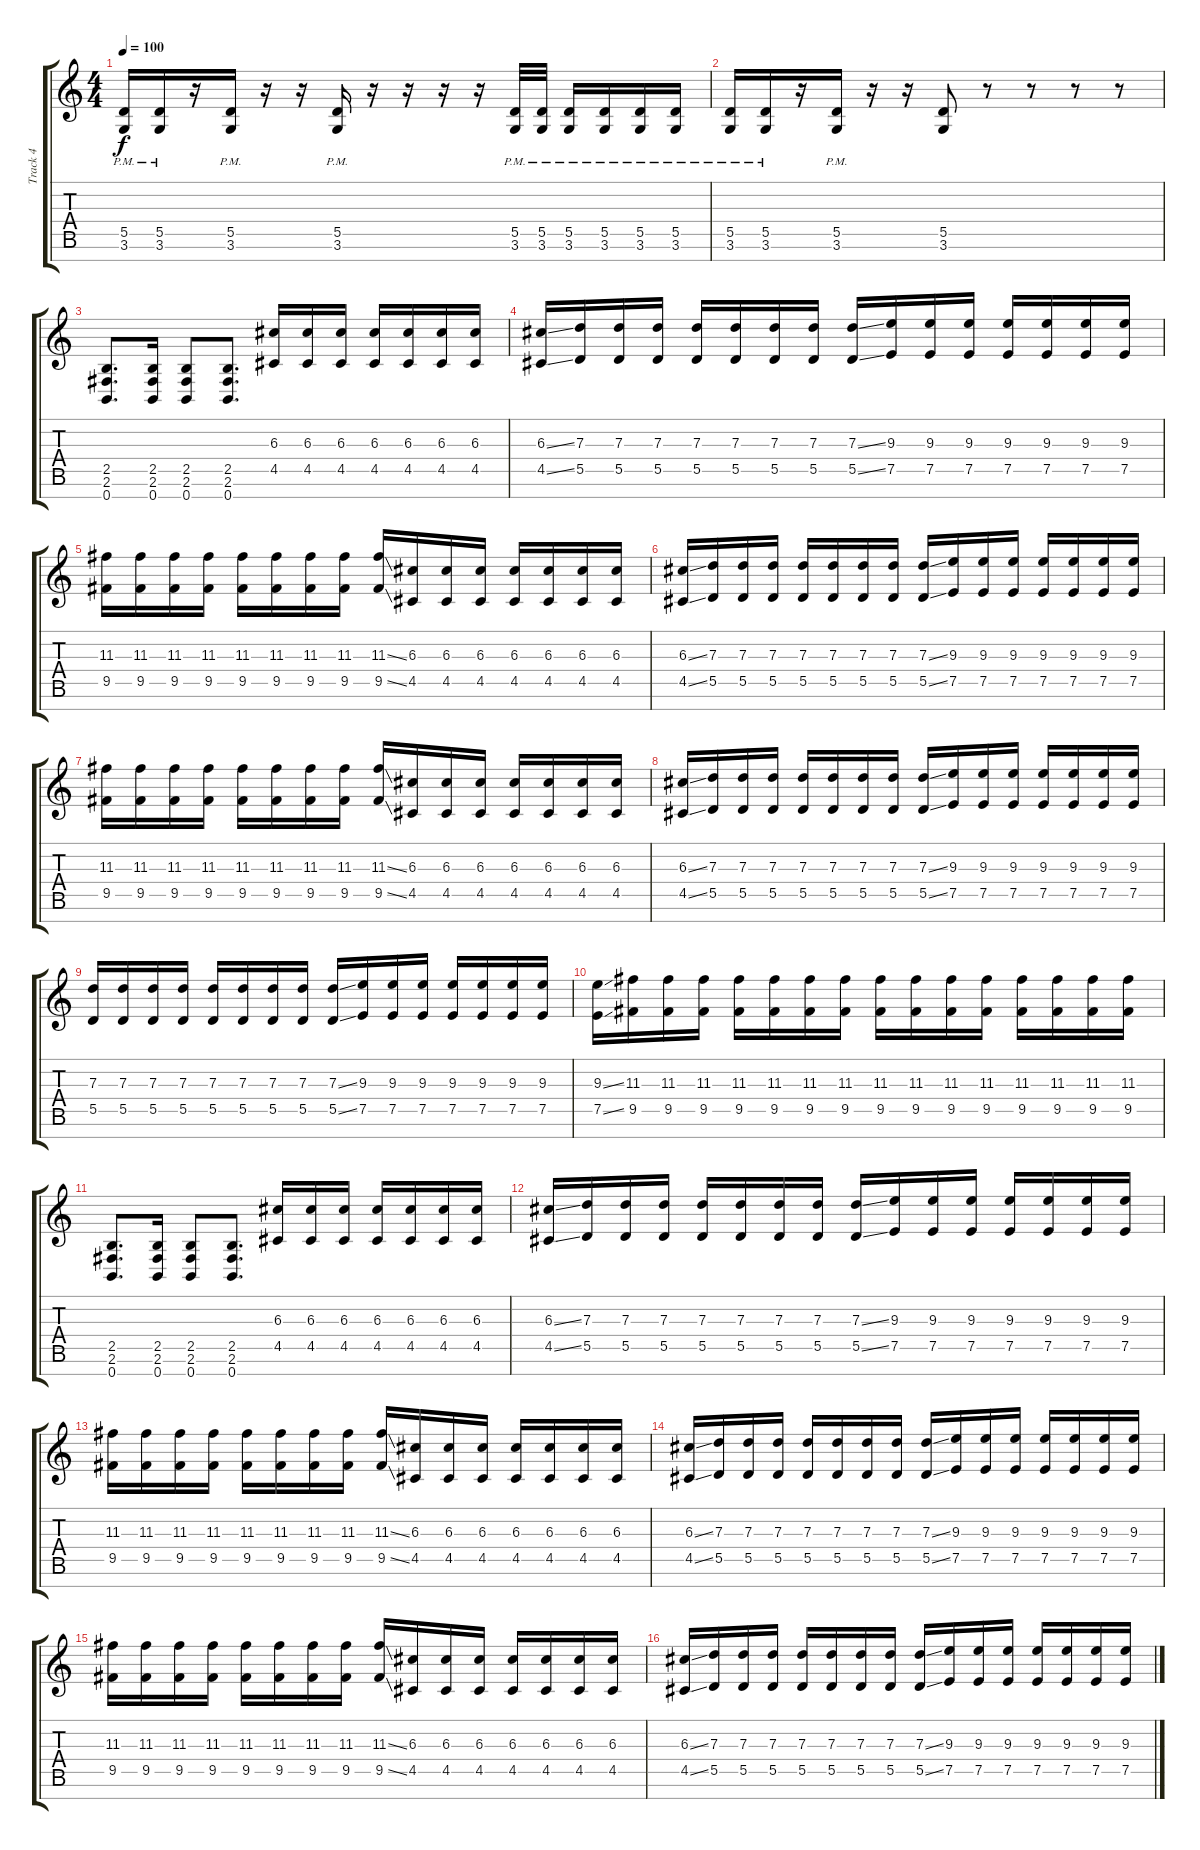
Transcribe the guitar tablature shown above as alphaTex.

\track ("Track 4" "Track 4") {instrument distortionguitar}
\staff {score tabs}
\tuning (E4 B3 G3 D3 A2 E2 B1) {hide}
\ts (4 4)
\tempo 100
\clef g2
\ks c
(5.5{pm} 3.6{pm}).16{dy f} (5.5{pm} 3.6{pm}).16 r.16 (5.5{pm} 3.6{pm}).16 r.16 r.16 (5.5{pm} 3.6{pm}).16 r.16 r.16 r.16 r.16 (5.5{pm} 3.6{pm}).32 (5.5{pm} 3.6{pm}).32 (5.5{pm} 3.6{pm}).16 (5.5{pm} 3.6{pm}).16 (5.5{pm} 3.6{pm}).16 (5.5{pm} 3.6{pm}).16 |
(5.5{pm} 3.6{pm}).16 (5.5{pm} 3.6{pm}).16 r.16 (5.5{pm} 3.6{pm}).16 r.16 r.16 (5.5 3.6).8 r.8 r.8 r.8 r.8 |
(2.5 2.6 0.7).8{d} (2.5 2.6 0.7).16 (2.5 2.6 0.7).8 (2.5 2.6 0.7).8{d} (6.3 4.5).16 (6.3 4.5).16 (6.3 4.5).16 (6.3 4.5).16 (6.3 4.5).16 (6.3 4.5).16 (6.3 4.5).16 |
(6.3{ss} 4.5{ss}).16 (7.3 5.5).16 (7.3 5.5).16 (7.3 5.5).16 (7.3 5.5).16 (7.3 5.5).16 (7.3 5.5).16 (7.3 5.5).16 (7.3{ss} 5.5{ss}).16 (9.3 7.5).16 (9.3 7.5).16 (9.3 7.5).16 (9.3 7.5).16 (9.3 7.5).16 (9.3 7.5).16 (9.3 7.5).16 |
(11.3 9.5).16 (11.3 9.5).16 (11.3 9.5).16 (11.3 9.5).16 (11.3 9.5).16 (11.3 9.5).16 (11.3 9.5).16 (11.3 9.5).16 (11.3{ss} 9.5{ss}).16 (6.3 4.5).16 (6.3 4.5).16 (6.3 4.5).16 (6.3 4.5).16 (6.3 4.5).16 (6.3 4.5).16 (6.3 4.5).16 |
(6.3{ss} 4.5{ss}).16 (7.3 5.5).16 (7.3 5.5).16 (7.3 5.5).16 (7.3 5.5).16 (7.3 5.5).16 (7.3 5.5).16 (7.3 5.5).16 (7.3{ss} 5.5{ss}).16 (9.3 7.5).16 (9.3 7.5).16 (9.3 7.5).16 (9.3 7.5).16 (9.3 7.5).16 (9.3 7.5).16 (9.3 7.5).16 |
(11.3 9.5).16 (11.3 9.5).16 (11.3 9.5).16 (11.3 9.5).16 (11.3 9.5).16 (11.3 9.5).16 (11.3 9.5).16 (11.3 9.5).16 (11.3{ss} 9.5{ss}).16 (6.3 4.5).16 (6.3 4.5).16 (6.3 4.5).16 (6.3 4.5).16 (6.3 4.5).16 (6.3 4.5).16 (6.3 4.5).16 |
(6.3{ss} 4.5{ss}).16 (7.3 5.5).16 (7.3 5.5).16 (7.3 5.5).16 (7.3 5.5).16 (7.3 5.5).16 (7.3 5.5).16 (7.3 5.5).16 (7.3{ss} 5.5{ss}).16 (9.3 7.5).16 (9.3 7.5).16 (9.3 7.5).16 (9.3 7.5).16 (9.3 7.5).16 (9.3 7.5).16 (9.3 7.5).16 |
(7.3 5.5).16 (7.3 5.5).16 (7.3 5.5).16 (7.3 5.5).16 (7.3 5.5).16 (7.3 5.5).16 (7.3 5.5).16 (7.3 5.5).16 (7.3{ss} 5.5{ss}).16 (9.3 7.5).16 (9.3 7.5).16 (9.3 7.5).16 (9.3 7.5).16 (9.3 7.5).16 (9.3 7.5).16 (9.3 7.5).16 |
(9.3{ss} 7.5{ss}).16 (11.3 9.5).16 (11.3 9.5).16 (11.3 9.5).16 (11.3 9.5).16 (11.3 9.5).16 (11.3 9.5).16 (11.3 9.5).16 (11.3 9.5).16 (11.3 9.5).16 (11.3 9.5).16 (11.3 9.5).16 (11.3 9.5).16 (11.3 9.5).16 (11.3 9.5).16 (11.3 9.5).16 |
(2.5 2.6 0.7).8{d} (2.5 2.6 0.7).16 (2.5 2.6 0.7).8 (2.5 2.6 0.7).8{d} (6.3 4.5).16 (6.3 4.5).16 (6.3 4.5).16 (6.3 4.5).16 (6.3 4.5).16 (6.3 4.5).16 (6.3 4.5).16 |
(6.3{ss} 4.5{ss}).16 (7.3 5.5).16 (7.3 5.5).16 (7.3 5.5).16 (7.3 5.5).16 (7.3 5.5).16 (7.3 5.5).16 (7.3 5.5).16 (7.3{ss} 5.5{ss}).16 (9.3 7.5).16 (9.3 7.5).16 (9.3 7.5).16 (9.3 7.5).16 (9.3 7.5).16 (9.3 7.5).16 (9.3 7.5).16 |
(11.3 9.5).16 (11.3 9.5).16 (11.3 9.5).16 (11.3 9.5).16 (11.3 9.5).16 (11.3 9.5).16 (11.3 9.5).16 (11.3 9.5).16 (11.3{ss} 9.5{ss}).16 (6.3 4.5).16 (6.3 4.5).16 (6.3 4.5).16 (6.3 4.5).16 (6.3 4.5).16 (6.3 4.5).16 (6.3 4.5).16 |
(6.3{ss} 4.5{ss}).16 (7.3 5.5).16 (7.3 5.5).16 (7.3 5.5).16 (7.3 5.5).16 (7.3 5.5).16 (7.3 5.5).16 (7.3 5.5).16 (7.3{ss} 5.5{ss}).16 (9.3 7.5).16 (9.3 7.5).16 (9.3 7.5).16 (9.3 7.5).16 (9.3 7.5).16 (9.3 7.5).16 (9.3 7.5).16 |
(11.3 9.5).16 (11.3 9.5).16 (11.3 9.5).16 (11.3 9.5).16 (11.3 9.5).16 (11.3 9.5).16 (11.3 9.5).16 (11.3 9.5).16 (11.3{ss} 9.5{ss}).16 (6.3 4.5).16 (6.3 4.5).16 (6.3 4.5).16 (6.3 4.5).16 (6.3 4.5).16 (6.3 4.5).16 (6.3 4.5).16 |
(6.3{ss} 4.5{ss}).16 (7.3 5.5).16 (7.3 5.5).16 (7.3 5.5).16 (7.3 5.5).16 (7.3 5.5).16 (7.3 5.5).16 (7.3 5.5).16 (7.3{ss} 5.5{ss}).16 (9.3 7.5).16 (9.3 7.5).16 (9.3 7.5).16 (9.3 7.5).16 (9.3 7.5).16 (9.3 7.5).16 (9.3 7.5).16
